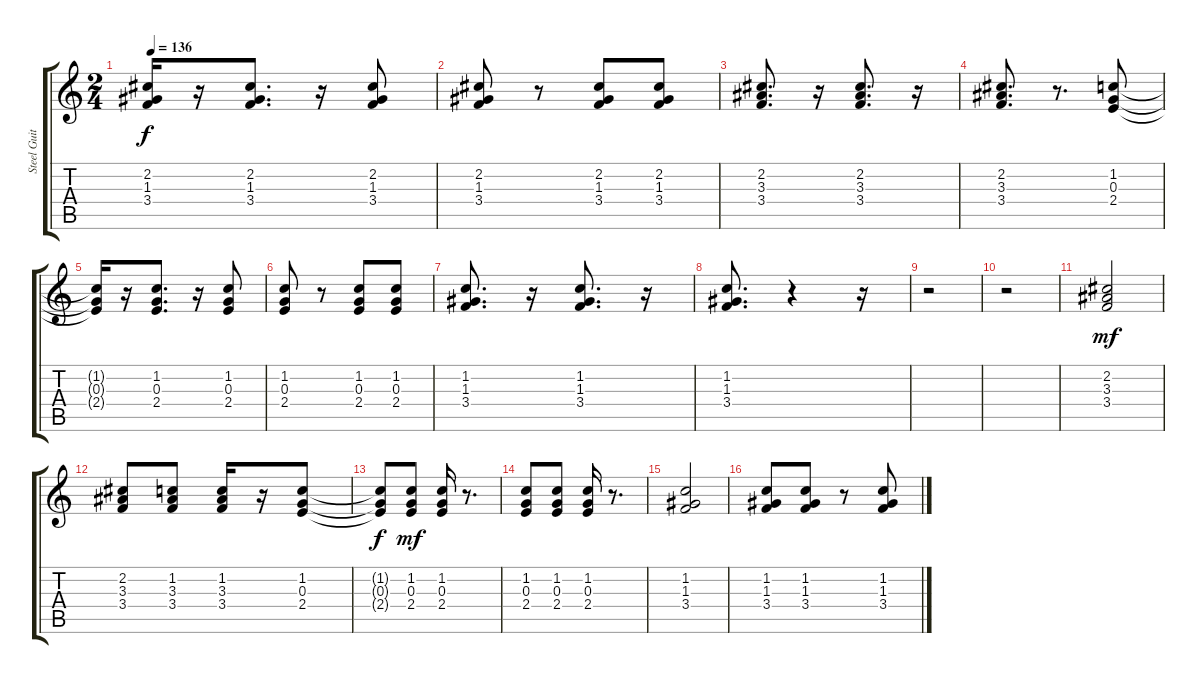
\track ("Steel Guitar" "Steel Guit") {instrument acousticguitarsteel}
\staff {score tabs}
\tuning (E4 B3 G3 D3 A2 E2) {hide}
\ts (2 4)
\tempo 136
\clef g2
\ks c
(2.2{t} 1.3{t} 3.4{t}).16{dy f} r.16 (2.2 1.3 3.4).8{d} r.16 (2.2 1.3 3.4).8 |
(2.2 1.3 3.4).8 r.8 (2.2 1.3 3.4).8 (2.2 1.3 3.4).8 |
(2.2 3.3 3.4).8{d} r.16 (2.2 3.3 3.4).8{d} r.16 |
(2.2 3.3 3.4).8{d} r.8{d} (1.2 0.3 2.4).8 |
(1.2{t} 0.3{t} 2.4{t}).16 r.16 (1.2 0.3 2.4).8{d} r.16 (1.2 0.3 2.4).8 |
(1.2 0.3 2.4).8 r.8 (1.2 0.3 2.4).8 (1.2 0.3 2.4).8 |
(1.2 1.3 3.4).8{d} r.16 (1.2 1.3 3.4).8{d} r.16 |
(1.2 1.3 3.4).8{d} r.4 r.16 |
r.2 |
r.2 |
(2.2 3.3 3.4).2{dy mf} |
(2.2 3.3 3.4).8 (1.2 3.3 3.4).8 (1.2 3.3 3.4).16 r.16 (1.2 0.3 2.4).8 |
(1.2{t} 0.3{t} 2.4{t}).8{dy f} (1.2 0.3 2.4).8{dy mf} (1.2 0.3 2.4).16 r.8{d} |
(1.2 0.3 2.4).8 (1.2 0.3 2.4).8 (1.2 0.3 2.4).16 r.8{d} |
(1.2 1.3 3.4).2 |
(1.2 1.3 3.4).8 (1.2 1.3 3.4).8 r.8 (1.2 1.3 3.4).8
